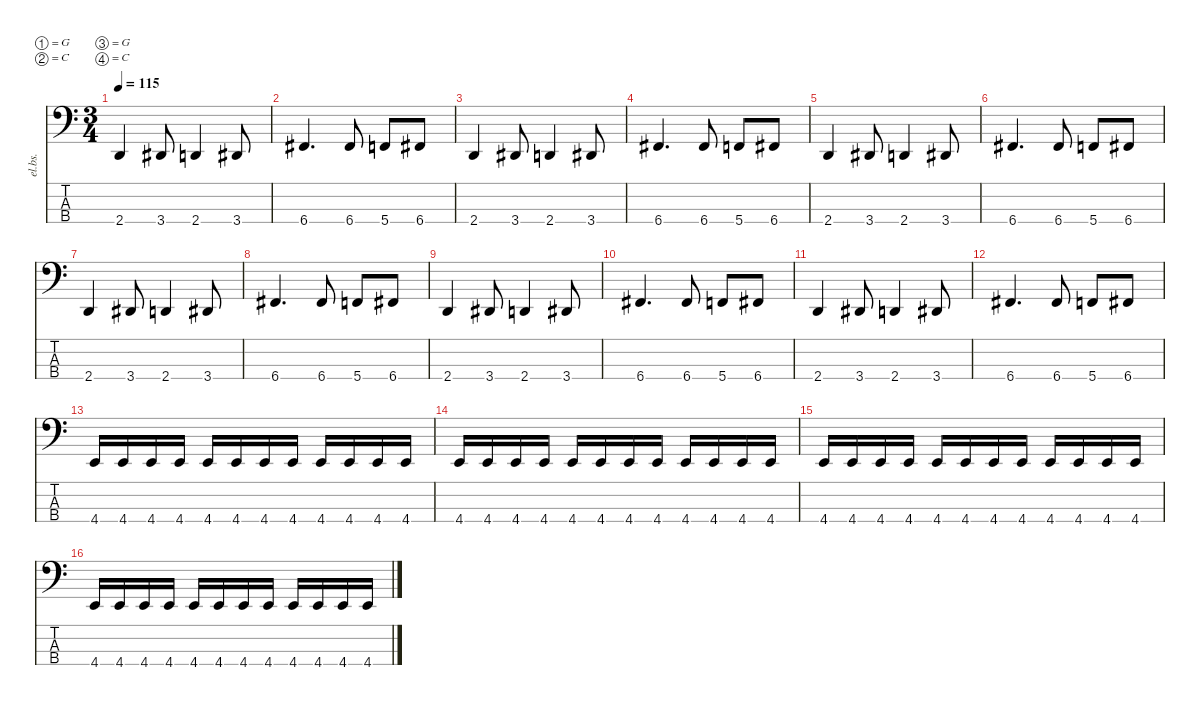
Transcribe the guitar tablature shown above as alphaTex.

\defaultSystemsLayout 4
\hideDynamics
\bracketExtendMode nobrackets
\otherSystemsTrackNameOrientation horizontal
\track ("Byron Stroud" "el.bs.") {instrument electricbasspick}
\staff {score tabs}
\tuning (G2 C2 G1 C1)
\ts (3 4)
\tempo 115
\clef f4
\ks c
2.4.4{dy f beam Up} 3.4{acc #}.8{beam Up} 2.4.4{beam Up} 3.4{acc #}.8{beam Up} |
6.4{acc #}.4{d beam Up} 6.4{acc #}.8{beam Up} 5.4.8{beam Up} 6.4{acc #}.8{beam Up} |
2.4.4{beam Up} 3.4{acc #}.8{beam Up} 2.4.4{beam Up} 3.4{acc #}.8{beam Up} |
6.4{acc #}.4{d beam Up} 6.4{acc #}.8{beam Up} 5.4.8{beam Up} 6.4{acc #}.8{beam Up} |
2.4.4{beam Up} 3.4{acc #}.8{beam Up} 2.4.4{beam Up} 3.4{acc #}.8{beam Up} |
6.4{acc #}.4{d beam Up} 6.4{acc #}.8{beam Up} 5.4.8{beam Up} 6.4{acc #}.8{beam Up} |
2.4.4{beam Up} 3.4{acc #}.8{beam Up} 2.4.4{beam Up} 3.4{acc #}.8{beam Up} |
6.4{acc #}.4{d beam Up} 6.4{acc #}.8{beam Up} 5.4.8{beam Up} 6.4{acc #}.8{beam Up} |
2.4.4{beam Up} 3.4{acc #}.8{beam Up} 2.4.4{beam Up} 3.4{acc #}.8{beam Up} |
6.4{acc #}.4{d beam Up} 6.4{acc #}.8{beam Up} 5.4.8{beam Up} 6.4{acc #}.8{beam Up} |
2.4.4{beam Up} 3.4{acc #}.8{beam Up} 2.4.4{beam Up} 3.4{acc #}.8{beam Up} |
6.4{acc #}.4{d beam Up} 6.4{acc #}.8{beam Up} 5.4.8{beam Up} 6.4{acc #}.8{beam Up} |
4.4.16{beam Up} 4.4.16{beam Up} 4.4.16{beam Up} 4.4.16{beam Up} 4.4.16{beam Up} 4.4.16{beam Up} 4.4.16{beam Up} 4.4.16{beam Up} 4.4.16{beam Up} 4.4.16{beam Up} 4.4.16{beam Up} 4.4.16{beam Up} |
4.4.16{beam Up} 4.4.16{beam Up} 4.4.16{beam Up} 4.4.16{beam Up} 4.4.16{beam Up} 4.4.16{beam Up} 4.4.16{beam Up} 4.4.16{beam Up} 4.4.16{beam Up} 4.4.16{beam Up} 4.4.16{beam Up} 4.4.16{beam Up} |
4.4.16{beam Up} 4.4.16{beam Up} 4.4.16{beam Up} 4.4.16{beam Up} 4.4.16{beam Up} 4.4.16{beam Up} 4.4.16{beam Up} 4.4.16{beam Up} 4.4.16{beam Up} 4.4.16{beam Up} 4.4.16{beam Up} 4.4.16{beam Up} |
4.4.16{beam Up} 4.4.16{beam Up} 4.4.16{beam Up} 4.4.16{beam Up} 4.4.16{beam Up} 4.4.16{beam Up} 4.4.16{beam Up} 4.4.16{beam Up} 4.4.16{beam Up} 4.4.16{beam Up} 4.4.16{beam Up} 4.4.16{beam Up}
